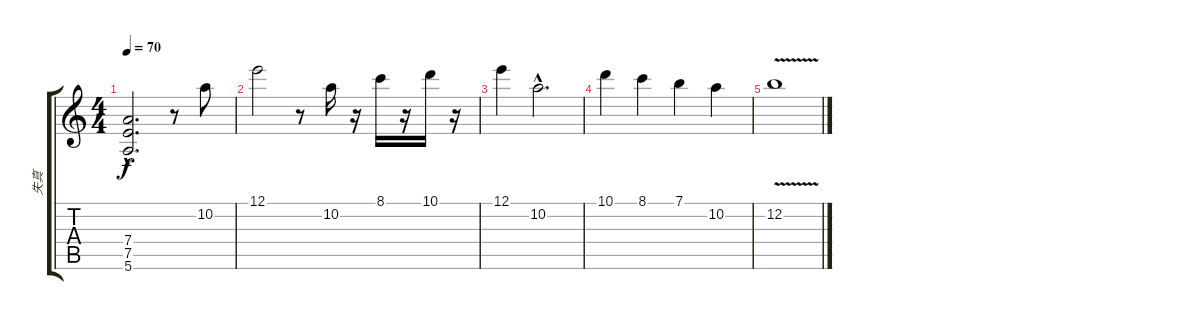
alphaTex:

\track ("失真" "失真") {instrument distortionguitar}
\staff {score tabs}
\tuning (E4 B3 G3 D3 A2 E2) {hide}
\ts (4 4)
\tempo 70
\clef g2
\ks c
(7.4{hac} 7.5{hac} 5.6{hac}).2{d dy f} r.8 10.2.8 |
12.1.2 r.8 10.2.16 r.16 8.1.16 r.16 10.1.16 r.16 |
12.1.4 10.2{hac}.2{d} |
10.1.4 8.1.4 7.1.4 10.2.4 |
12.2{v}.1
